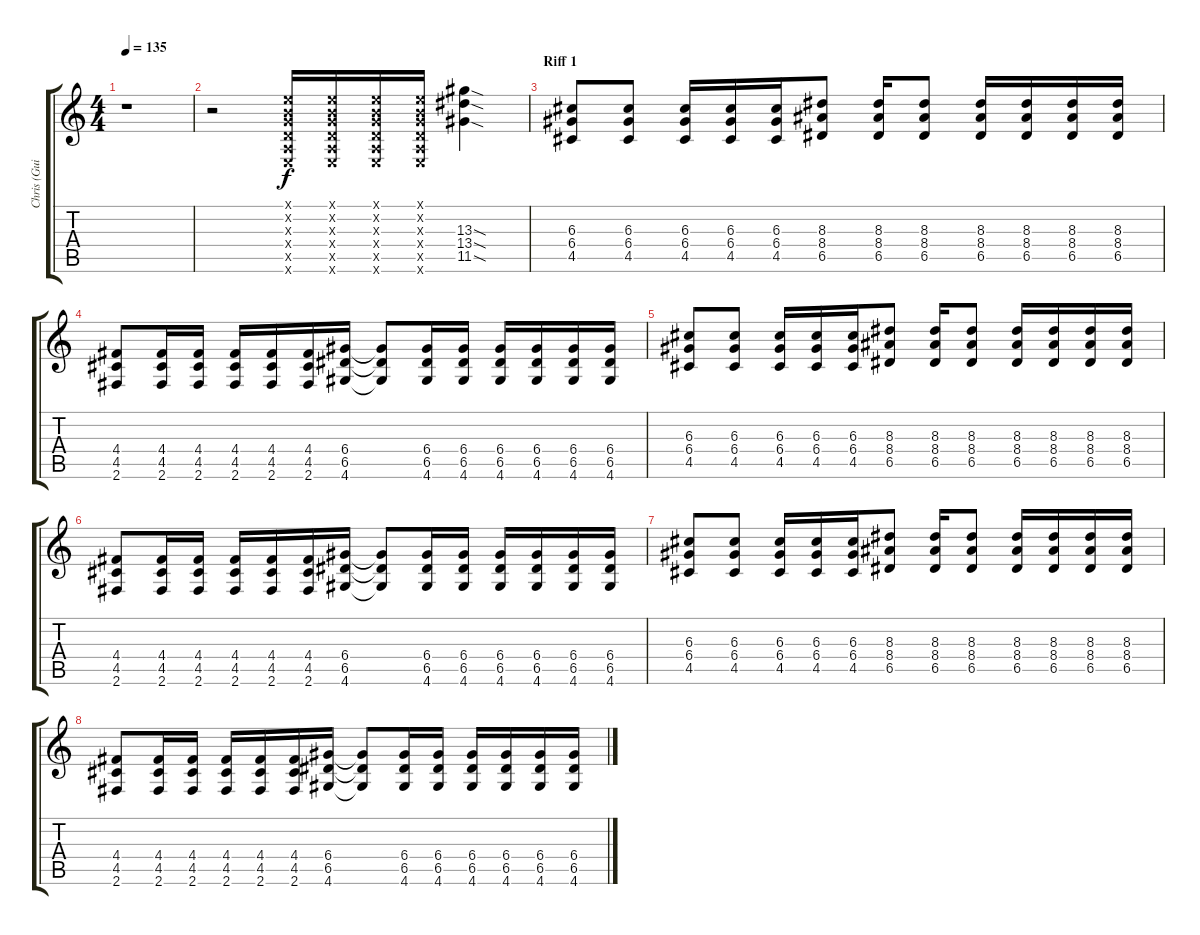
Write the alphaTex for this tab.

\track ("Chris (Guitar)" "Chris (Gui") {instrument electricguitarclean}
\staff {score tabs}
\tuning (E4 B3 G3 D3 A2 E2) {hide}
\ts (4 4)
\tempo 135
\clef g2
\ks c
r.1{dy f instrument electricguitarclean} |
r.2 (0.1{x} 0.2{x} 0.3{x} 0.4{x} 0.5{x} 0.6{x}).16 (0.1{x} 0.2{x} 0.3{x} 0.4{x} 0.5{x} 0.6{x}).16 (0.1{x} 0.2{x} 0.3{x} 0.4{x} 0.5{x} 0.6{x}).16 (0.1{x} 0.2{x} 0.3{x} 0.4{x} 0.5{x} 0.6{x}).16 (13.3{sod} 13.4{sod} 11.5{sod}).4{instrument distortionguitar} |
\section ("" "Riff 1")
(6.3 6.4 4.5).8 (6.3 6.4 4.5).8 (6.3 6.4 4.5).16 (6.3 6.4 4.5).16 (6.3 6.4 4.5).16 (8.3 8.4 6.5).8 (8.3 8.4 6.5).16 (8.3 8.4 6.5).8 (8.3 8.4 6.5).16 (8.3 8.4 6.5).16 (8.3 8.4 6.5).16 (8.3 8.4 6.5).16 |
(4.4 4.5 2.6).8 (4.4 4.5 2.6).16 (4.4 4.5 2.6).16 (4.4 4.5 2.6).16 (4.4 4.5 2.6).16 (4.4 4.5 2.6).16 (6.4 6.5 4.6).16 (6.4{t} 6.5{t} 4.6{t}).8 (6.4 6.5 4.6).16 (6.4 6.5 4.6).16 (6.4 6.5 4.6).16 (6.4 6.5 4.6).16 (6.4 6.5 4.6).16 (6.4 6.5 4.6).16 |
(6.3 6.4 4.5).8 (6.3 6.4 4.5).8 (6.3 6.4 4.5).16 (6.3 6.4 4.5).16 (6.3 6.4 4.5).16 (8.3 8.4 6.5).8 (8.3 8.4 6.5).16 (8.3 8.4 6.5).8 (8.3 8.4 6.5).16 (8.3 8.4 6.5).16 (8.3 8.4 6.5).16 (8.3 8.4 6.5).16 |
(4.4 4.5 2.6).8 (4.4 4.5 2.6).16 (4.4 4.5 2.6).16 (4.4 4.5 2.6).16 (4.4 4.5 2.6).16 (4.4 4.5 2.6).16 (6.4 6.5 4.6).16 (6.4{t} 6.5{t} 4.6{t}).8 (6.4 6.5 4.6).16 (6.4 6.5 4.6).16 (6.4 6.5 4.6).16 (6.4 6.5 4.6).16 (6.4 6.5 4.6).16 (6.4 6.5 4.6).16 |
(6.3 6.4 4.5).8 (6.3 6.4 4.5).8 (6.3 6.4 4.5).16 (6.3 6.4 4.5).16 (6.3 6.4 4.5).16 (8.3 8.4 6.5).8 (8.3 8.4 6.5).16 (8.3 8.4 6.5).8 (8.3 8.4 6.5).16 (8.3 8.4 6.5).16 (8.3 8.4 6.5).16 (8.3 8.4 6.5).16 |
(4.4 4.5 2.6).8 (4.4 4.5 2.6).16 (4.4 4.5 2.6).16 (4.4 4.5 2.6).16 (4.4 4.5 2.6).16 (4.4 4.5 2.6).16 (6.4 6.5 4.6).16 (6.4{t} 6.5{t} 4.6{t}).8 (6.4 6.5 4.6).16 (6.4 6.5 4.6).16 (6.4 6.5 4.6).16 (6.4 6.5 4.6).16 (6.4 6.5 4.6).16 (6.4 6.5 4.6).16
